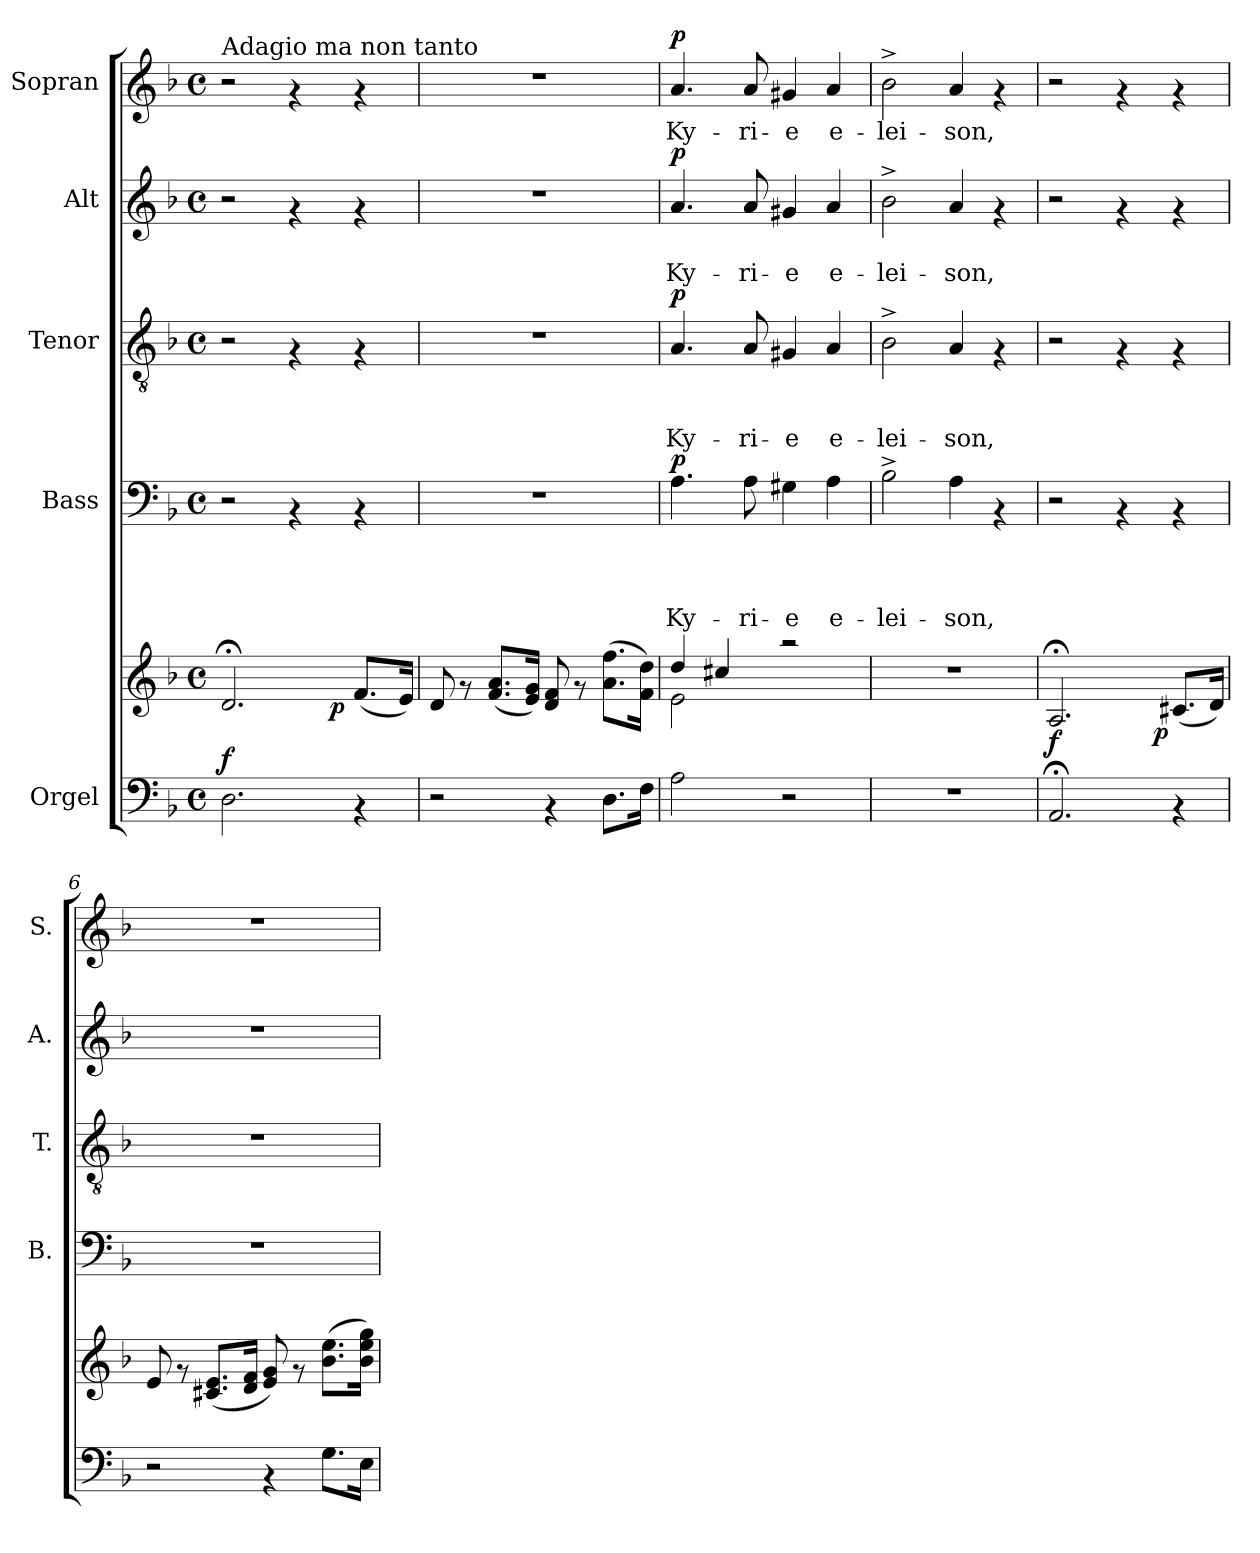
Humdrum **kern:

**kern	**kern	**dynam	**kern	**text	**text	**text	**text	**dynam	**kern	**text	**text	**text	**dynam	**kern	**text	**text	**dynam	**kern	**text	**dynam
*part5	*part5	*part5	*part4	*part4	*part4	*part4	*part4	*part4	*part3	*part3	*part3	*part3	*part3	*part2	*part2	*part2	*part2	*part1	*part1	*part1
*staff6	*staff5	*staff5/6	*staff4	*staff4	*staff4	*staff4	*staff4	*staff4	*staff3	*staff3	*staff3	*staff3	*staff3	*staff2	*staff2	*staff2	*staff2	*staff1	*staff1	*staff1
*I"Orgel	*	*	*I"Bass	*	*	*	*	*	*I"Tenor	*	*	*	*	*I"Alt	*	*	*	*I"Sopran	*	*
*	*	*	*I'B.	*	*	*	*	*	*I'T.	*	*	*	*	*I'A.	*	*	*	*I'S.	*	*
*clefF4	*clefG2	*	*clefF4	*	*	*	*	*	*clefGv2	*	*	*	*	*clefG2	*	*	*	*clefG2	*	*
*k[b-]	*k[b-]	*	*k[b-]	*	*	*	*	*	*k[b-]	*	*	*	*	*k[b-]	*	*	*	*k[b-]	*	*
*F:	*F:	*	*F:	*	*	*	*	*	*F:	*	*	*	*	*F:	*	*	*	*F:	*	*
*M4/4	*M4/4	*	*M4/4	*	*	*	*	*	*M4/4	*	*	*	*	*M4/4	*	*	*	*M4/4	*	*
*met(c)	*met(c)	*	*met(c)	*	*	*	*	*	*met(c)	*	*	*	*	*met(c)	*	*	*	*met(c)	*	*
=1	=1	=1	=1	=1	=1	=1	=1	=1	=1	=1	=1	=1	=1	=1	=1	=1	=1	=1	=1	=1
!	!	!	!	!	!	!	!	!	!	!	!	!	!	!	!	!	!	!LO:TX:a:t=Adagio ma non tanto	!	!
!	!	!LO:DY:a=2	!	!	!	!	!	!	!	!	!	!	!	!	!	!	!	!	!	!
*	*^	*	*	*	*	*	*	*	*	*	*	*	*	*	*	*	*	*	*	*
2.D\	2.d;/	2ryy	f	2r	.	.	.	.	.	2r	.	.	.	.	2r	.	.	.	2r	.	.
.	.	8ryy	.	4rAA	.	.	.	.	.	4rF	.	.	.	.	4rf	.	.	.	4rf	.	.
.	.	32ryy	.	.	.	.	.	.	.	.	.	.	.	.	.	.	.	.	.	.	.
!	!	!	!LO:DY:b	!	!	!	!	!	!	!	!	!	!	!	!	!	!	!	!	!	!
.	.	4ryy	p	.	.	.	.	.	.	.	.	.	.	.	.	.	.	.	.	.	.
4rAA	(<8.f/L	.	.	4rAA	.	.	.	.	.	4rF	.	.	.	.	4rf	.	.	.	4rf	.	.
.	.	16.ryy	.	.	.	.	.	.	.	.	.	.	.	.	.	.	.	.	.	.	.
.	16e/Jk)	.	.	.	.	.	.	.	.	.	.	.	.	.	.	.	.	.	.	.	.
*	*v	*v	*	*	*	*	*	*	*	*	*	*	*	*	*	*	*	*	*	*	*
=2	=2	=2	=2	=2	=2	=2	=2	=2	=2	=2	=2	=2	=2	=2	=2	=2	=2	=2	=2	=2
2r	8d/	.	1r	.	.	.	.	.	1r	.	.	.	.	1r	.	.	.	1r	.	.
.	8rf	.	.	.	.	.	.	.	.	.	.	.	.	.	.	.	.	.	.	.
.	(<8.f/ 8.a/L	.	.	.	.	.	.	.	.	.	.	.	.	.	.	.	.	.	.	.
.	16e/ 16g/Jk)	.	.	.	.	.	.	.	.	.	.	.	.	.	.	.	.	.	.	.
4rAA	8d/ 8f/	.	.	.	.	.	.	.	.	.	.	.	.	.	.	.	.	.	.	.
.	8rf	.	.	.	.	.	.	.	.	.	.	.	.	.	.	.	.	.	.	.
8.D\L	(>8.a\ 8.ff\L	.	.	.	.	.	.	.	.	.	.	.	.	.	.	.	.	.	.	.
16F\Jk	16f\ 16dd\Jk)	.	.	.	.	.	.	.	.	.	.	.	.	.	.	.	.	.	.	.
=3	=3	=3	=3	=3	=3	=3	=3	=3	=3	=3	=3	=3	=3	=3	=3	=3	=3	=3	=3	=3
*	*^	*	*	*	*	*	*	*	*	*	*	*	*	*	*	*	*	*	*	*
!	!	!	!	!	!	!	!	!LO:LY:b	!LO:DY:a	!	!	!	!LO:LY:b	!LO:DY:a	!	!	!LO:LY:b	!LO:DY:a	!	!LO:LY:b	!LO:DY:a
2A\	4dd/	2e\	.	4.A\	.	.	.	Ky-	p	4.A/	.	.	Ky-	p	4.a/	.	Ky-	p	4.a/	Ky-	p
.	4cc#X/	.	.	.	.	.	.	.	.	.	.	.	.	.	.	.	.	.	.	.	.
!	!	!	!	!	!	!	!	!LO:LY:b	!	!	!	!	!LO:LY:b	!	!	!	!LO:LY:b	!	!	!LO:LY:b	!
.	.	.	.	8A\	.	.	.	-ri-	.	8A/	.	.	-ri-	.	8a/	.	-ri-	.	8a/	-ri-	.
!	!	!	!	!	!	!	!	!LO:LY:b	!	!	!	!	!LO:LY:b	!	!	!	!LO:LY:b	!	!	!LO:LY:b	!
2r	2raa	2ryy	.	4G#X\	.	.	.	-e	.	4G#X/	.	.	-e	.	4g#X/	.	-e	.	4g#X/	-e	.
!	!	!	!	!	!	!	!	!LO:LY:b	!	!	!	!	!LO:LY:b	!	!	!	!LO:LY:b	!	!	!LO:LY:b	!
.	.	.	.	4A\	.	.	.	e-	.	4A/	.	.	e-	.	4a/	.	e-	.	4a/	e-	.
*	*v	*v	*	*	*	*	*	*	*	*	*	*	*	*	*	*	*	*	*	*	*
=4	=4	=4	=4	=4	=4	=4	=4	=4	=4	=4	=4	=4	=4	=4	=4	=4	=4	=4	=4	=4
!	!	!	!	!	!	!	!LO:LY:b	!	!	!	!	!LO:LY:b	!	!	!	!LO:LY:b	!	!	!LO:LY:b	!
1r	1r	.	2B-^>\	.	.	.	-lei-	.	2B-^>\	.	.	-lei-	.	2b-^>\	.	-lei-	.	2b-^>\	-lei-	.
!	!	!	!	!	!	!	!LO:LY:b	!	!	!	!	!LO:LY:b	!	!	!	!LO:LY:b	!	!	!LO:LY:b	!
.	.	.	4A\	.	.	.	-son,	.	4A/	.	.	-son,	.	4a/	.	-son,	.	4a/	-son,	.
.	.	.	4rAA	.	.	.	.	.	4rF	.	.	.	.	4rf	.	.	.	4rf	.	.
=5	=5	=5	=5	=5	=5	=5	=5	=5	=5	=5	=5	=5	=5	=5	=5	=5	=5	=5	=5	=5
!	!	!LO:DY:b	!	!	!	!	!	!	!	!	!	!	!	!	!	!	!	!	!	!
*	*^	*	*	*	*	*	*	*	*	*	*	*	*	*	*	*	*	*	*	*
2.AA;/	2.A;/	2ryy	f	2r	.	.	.	.	.	2r	.	.	.	.	2r	.	.	.	2r	.	.
.	.	8.ryy	.	4rAA	.	.	.	.	.	4rF	.	.	.	.	4rf	.	.	.	4rf	.	.
!	!	!	!LO:DY:b	!	!	!	!	!	!	!	!	!	!	!	!	!	!	!	!	!	!
.	.	4ryy	p	.	.	.	.	.	.	.	.	.	.	.	.	.	.	.	.	.	.
4rAA	(<8.c#X/L	.	.	4rAA	.	.	.	.	.	4rF	.	.	.	.	4rf	.	.	.	4rf	.	.
.	16d/Jk)	16ryy	.	.	.	.	.	.	.	.	.	.	.	.	.	.	.	.	.	.	.
*	*v	*v	*	*	*	*	*	*	*	*	*	*	*	*	*	*	*	*	*	*	*
=6	=6	=6	=6	=6	=6	=6	=6	=6	=6	=6	=6	=6	=6	=6	=6	=6	=6	=6	=6	=6
2r	8e/	.	1r	.	.	.	.	.	1r	.	.	.	.	1r	.	.	.	1r	.	.
.	8rf	.	.	.	.	.	.	.	.	.	.	.	.	.	.	.	.	.	.	.
.	(<8.c#X/ 8.e/L	.	.	.	.	.	.	.	.	.	.	.	.	.	.	.	.	.	.	.
.	16d/ 16f/Jk	.	.	.	.	.	.	.	.	.	.	.	.	.	.	.	.	.	.	.
4rAA	8e/ 8g/)	.	.	.	.	.	.	.	.	.	.	.	.	.	.	.	.	.	.	.
.	8rf	.	.	.	.	.	.	.	.	.	.	.	.	.	.	.	.	.	.	.
8.G\L	(>8.b-\ 8.ee\L	.	.	.	.	.	.	.	.	.	.	.	.	.	.	.	.	.	.	.
16E\Jk	16b-\ 16ee\ 16gg\Jk)	.	.	.	.	.	.	.	.	.	.	.	.	.	.	.	.	.	.	.
=	=	=	=	=	=	=	=	=	=	=	=	=	=	=	=	=	=	=	=	=
*-	*-	*-	*-	*-	*-	*-	*-	*-	*-	*-	*-	*-	*-	*-	*-	*-	*-	*-	*-	*-
